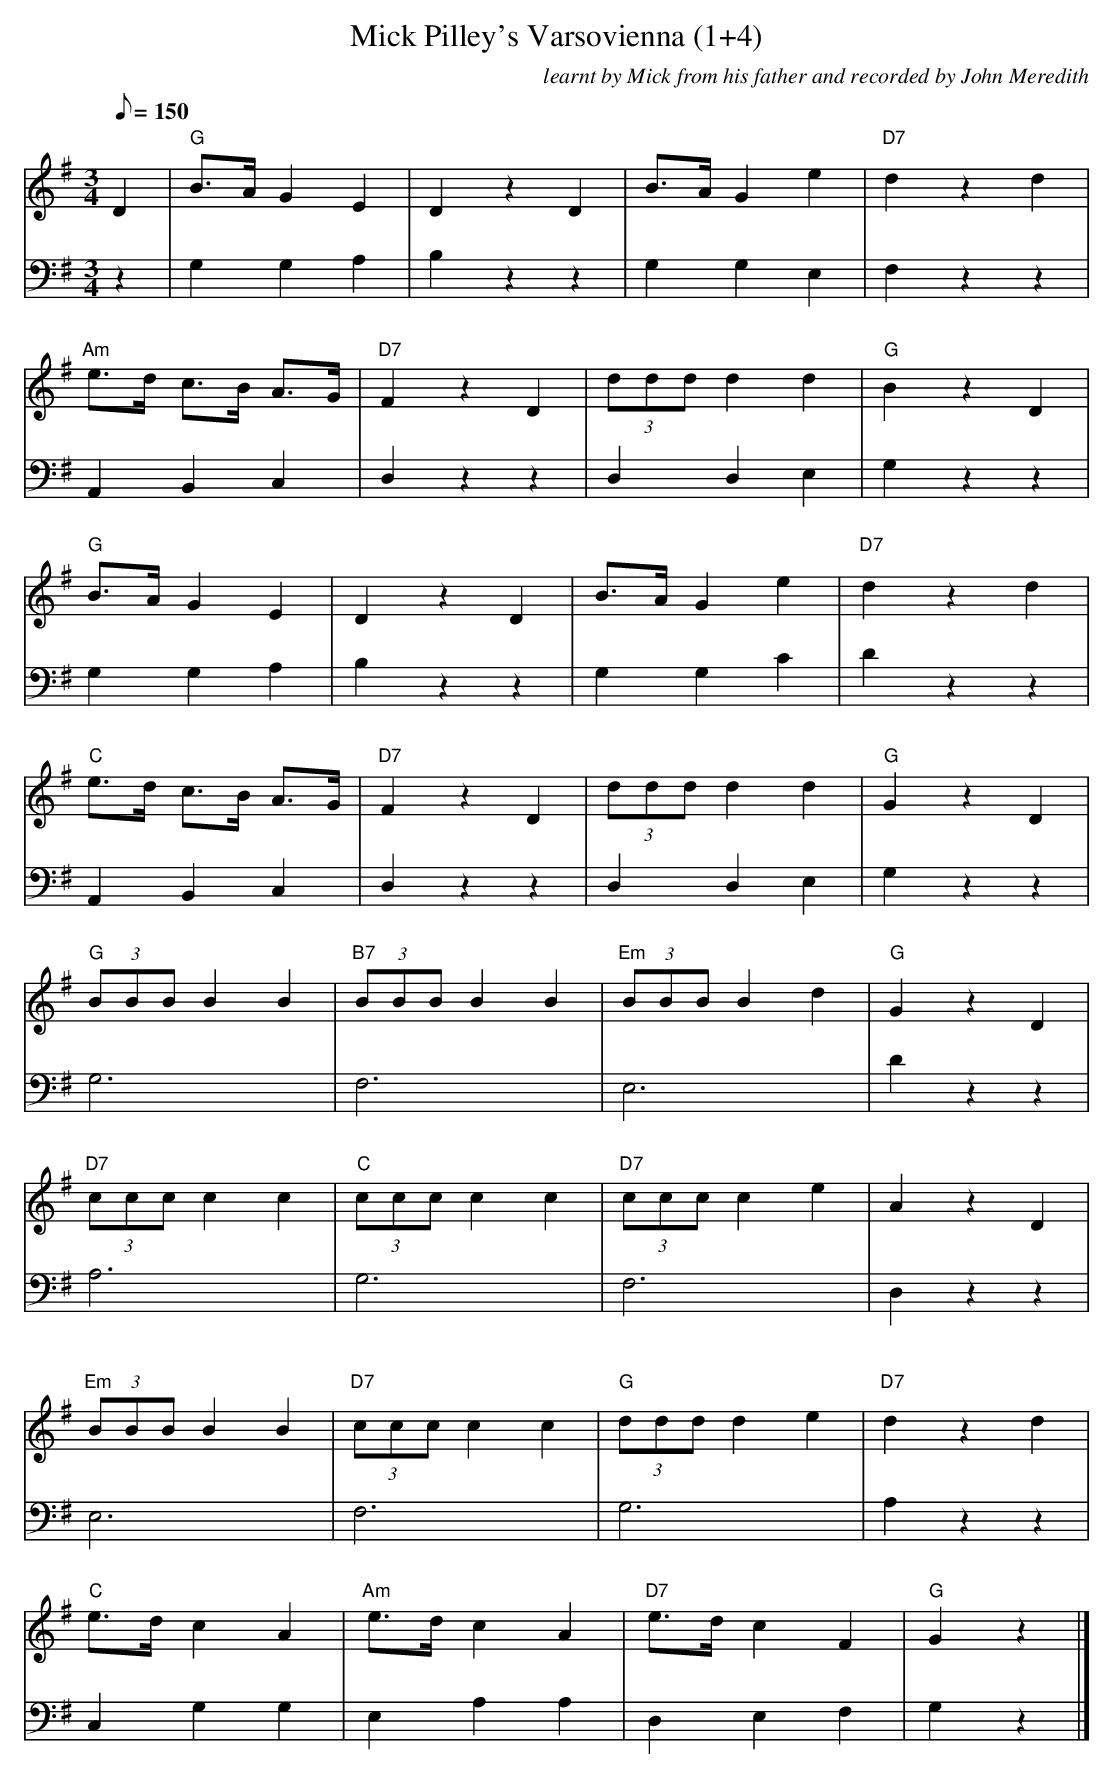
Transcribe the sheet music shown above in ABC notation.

X:1
T:Mick Pilley's Varsovienna (1+4)
C:learnt by Mick from his father and recorded by John Meredith
M:3/4
L:1/8
Q:150
K:G
V:1
D2|"G"B>AG2E2|D2z2D2|B>AG2e2|"D7"d2z2d2|
"Am"e>d c>B A>G|"D7"F2z2D2|(3ddd d2d2|"G"B2z2D2|
"G"B>AG2E2|D2z2D2|B>AG2e2|"D7"d2z2d2|
"C"e>d c>B A>G|"D7"F2z2D2|(3ddd d2d2|"G"G2z2D2|
"G"(3BBBB2B2|"B7"(3BBBB2B2|"Em"(3BBBB2d2|"G"G2z2D2|
"D7"(3ccc c2c2|"C"(3ccc c2c2|"D7"(3ccc c2e2|A2z2D2|
"Em"(3BBBB2B2|"D7"(3ccc c2c2|"G"(3dddd2e2|"D7"d2z2d2|
"C"e>d c2A2|"Am"e>dc2A2|"D7"e>d c2 F2|"G"G2z2|]
V:4 clef=bass
z2|G,2G,2A,2|B,2z2z2|G,2G,2E,2|F,2z2z2|
A,,2B,,2C,2|D,2z2z2|D,2D,2E,2|G,2z2z2|
G,2G,2A,2|B,2z2z2|G,2G,2C2|D2z2z2|
A,,2B,,2C,2|D,2z2z2|D,2D,2E,2|G,2z2z2|
G,6|F,6|E,6|D2z2z2|
A,6|G,6|F,6|D,2z2z2|
E,6|F,6|G,6|A,2z2z2|
C,2G,2G,2|E,2A,2A,2|D,2E,2F,2|G,2z2|]
